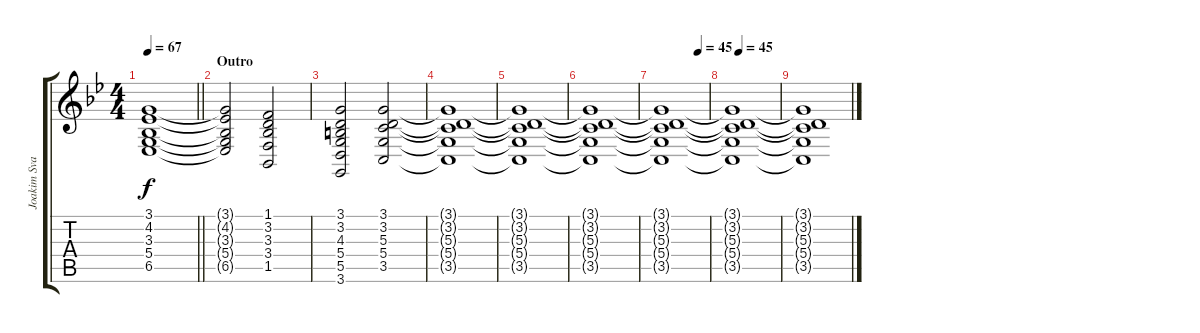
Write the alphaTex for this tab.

\track ("Joakim Svalberg" "Joakim Sva") {instrument stringensemble1}
\staff {score tabs}
\tuning (E4 B3 G3 D3 A2 E2) {hide}
\ts (4 4)
\tempo 67
\clef g2
\barLineRight lightlight
\ks bb
(3.1{t} 4.2{t} 3.3{t} 5.4{t} 6.5{t}).1{dy f} |
\section ("" "Outro")
(3.1{t} 4.2{t} 3.3{t} 5.4{t} 6.5{t}).2 (1.1 3.2 3.3 3.4 1.5).2 |
(3.1 3.2 4.3 5.4 5.5 3.6).2 (3.1 3.2 5.3 5.4 3.5).2 |
(3.1{t} 3.2{t} 5.3{t} 5.4{t} 3.5{t}).1 |
(3.1{t} 3.2{t} 5.3{t} 5.4{t} 3.5{t}).1 |
(3.1{t} 3.2{t} 5.3{t} 5.4{t} 3.5{t}).1 |
\tempo (45 0.75)
(3.1{t} 3.2{t} 5.3{t} 5.4{t} 3.5{t}).1 |
\tempo 45
(3.1{t} 3.2{t} 5.3{t} 5.4{t} 3.5{t}).1 |
(3.1{t} 3.2{t} 5.3{t} 5.4{t} 3.5{t}).1
